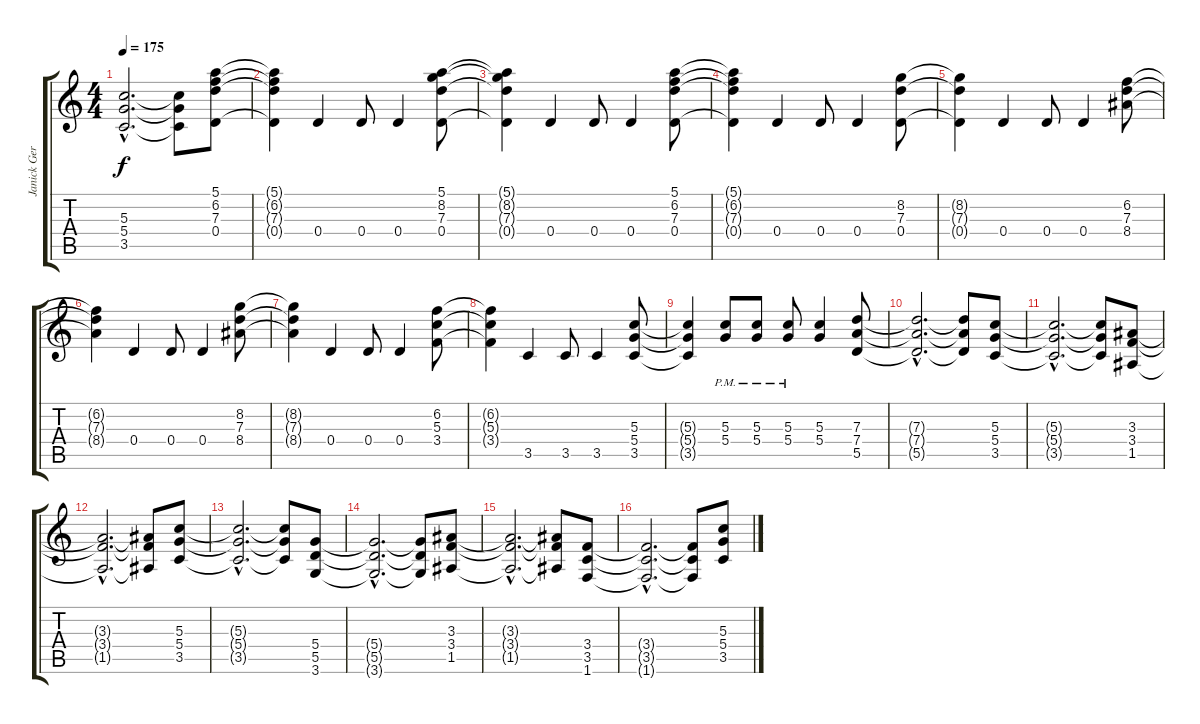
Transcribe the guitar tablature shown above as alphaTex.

\track ("Janick Gers" "Janick Ger") {instrument overdrivenguitar}
\staff {score tabs}
\tuning (E4 B3 G3 D3 A2 E2) {hide}
\ts (4 4)
\tempo 175
\clef g2
\ks c
(5.3{hac t} 5.4{hac t} 3.5{hac t}).2{d dy f} (5.3{t} 5.4{t} 3.5{t}).8 (5.1 6.2 7.3 0.4).8 |
(5.1{t} 6.2{t} 7.3{t} 0.4{t}).4 0.4.4 0.4.8 0.4.4 (5.1 8.2 7.3 0.4).8 |
(5.1{t} 8.2{t} 7.3{t} 0.4{t}).4 0.4.4 0.4.8 0.4.4 (5.1 6.2 7.3 0.4).8 |
(5.1{t} 6.2{t} 7.3{t} 0.4{t}).4 0.4.4 0.4.8 0.4.4 (8.2 7.3 0.4).8 |
(8.2{t} 7.3{t} 0.4{t}).4 0.4.4 0.4.8 0.4.4 (6.2 7.3 8.4).8 |
(6.2{t} 7.3{t} 8.4{t}).4 0.4.4 0.4.8 0.4.4 (8.2 7.3 8.4).8 |
(8.2{t} 7.3{t} 8.4{t}).4 0.4.4 0.4.8 0.4.4 (6.2 5.3 3.4).8 |
(6.2{t} 5.3{t} 3.4{t}).4 3.5.4 3.5.8 3.5.4 (5.3 5.4 3.5).8 |
(5.3{t} 5.4{t} 3.5{t}).4 (5.3{pm} 5.4{pm}).8 (5.3{pm} 5.4{pm}).8 (5.3{pm} 5.4{pm}).8 (5.3 5.4).4 (7.3 7.4 5.5).8 |
(7.3{hac t} 7.4{hac t} 5.5{hac t}).2{d} (7.3{t} 7.4{t} 5.5{t}).8 (5.3 5.4 3.5).8 |
(5.3{hac t} 5.4{hac t} 3.5{hac t}).2{d} (5.3{t} 5.4{t} 3.5{t}).8 (3.3 3.4 1.5).8 |
(3.3{hac t} 3.4{hac t} 1.5{hac t}).2{d} (3.3{t} 3.4{t} 1.5{t}).8 (5.3 5.4 3.5).8 |
(5.3{hac t} 5.4{hac t} 3.5{hac t}).2{d} (5.3{t} 5.4{t} 3.5{t}).8 (5.4 5.5 3.6).8 |
(5.4{hac t} 5.5{hac t} 3.6{hac t}).2{d} (5.4{t} 5.5{t} 3.6{t}).8 (3.3 3.4 1.5).8 |
(3.3{hac t} 3.4{hac t} 1.5{hac t}).2{d} (3.3{t} 3.4{t} 1.5{t}).8 (3.4 3.5 1.6).8 |
(3.4{hac t} 3.5{hac t} 1.6{hac t}).2{d} (3.4{t} 3.5{t} 1.6{t}).8 (5.3 5.4 3.5).8
